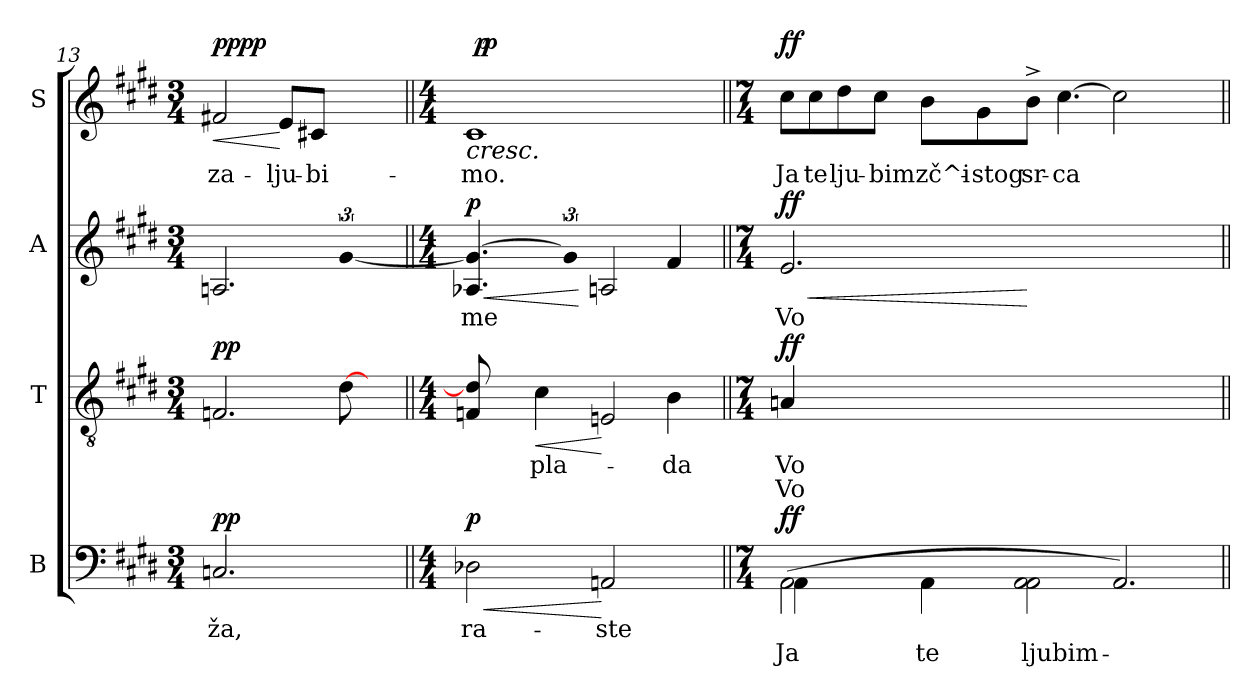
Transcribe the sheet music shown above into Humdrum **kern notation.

**kern	**text	**text	**dynam	**kern	**text	**text	**dynam	**kern	**text	**dynam	**kern	**text	**dynam
*part4	*part4	*part4	*part4	*part3	*part3	*part3	*part3	*part2	*part2	*part2	*part1	*part1	*part1
*staff4	*staff4	*staff4	*staff4	*staff3	*staff3	*staff3	*staff3	*staff2	*staff2	*staff2	*staff1	*staff1	*staff1
*I"B	*	*	*	*I"T	*	*	*	*I"A	*	*	*I"S	*	*
*clefF4	*	*	*	*clefGv2	*	*	*	*clefG2	*	*	*clefG2	*	*
*k[f#c#g#d#]	*	*	*	*k[f#c#g#d#]	*	*	*	*k[f#c#g#d#]	*	*	*k[f#c#g#d#]	*	*
*E:	*	*	*	*E:	*	*	*	*E:	*	*	*E:	*	*
*M3/4	*	*	*	*M3/4	*	*	*	*M3/4	*	*	*M3/4	*	*
=13	=13	=13	=13	=13	=13	=13	=13	=13	=13	=13	=13	=13	=13
!	!LO:LY:b	!	!LO:DY:a	!	!	!	!LO:DY:a	!	!	!	!	!LO:LY:b:cj	!LO:HP:b
!	!	!	!	!	!	!	!	!	!	!	!	!	!LO:DY:n=1:a
!	!	!	!	!	!	!	!	!	!	!	!	!	!LO:DY:n=2:b
2.Cn/	-ža,	.	pp	2.Fn/	.	.	pp	2.An/	.	.	2f#X/	za-	< pp pp
!	!	!	!	!	!	!	!	!	!	!	!	!LO:LY:b:cj	!
.	.	.	.	.	.	.	.	.	.	.	8e/L	-lju-	[
!	!	!	!	!	!	!	!	!	!	!	!	!LO:LY:b:cj	!
.	.	.	.	.	.	.	.	.	.	.	8c#X/J	-bi-	.
!	!	!	!	!	!	!	!	!LO:N:vis=2	!	!	!	!	!
3ryy	.	.	.	[>8d#\	.	.	.	[<3g#/	.	.	3ryy	.	.
.	.	.	.	24%5ryy	.	.	.	.	.	.	.	.	.
=14||	=14||	=14||	=14||	=14||	=14||	=14||	=14||	=14||	=14||	=14||	=14||	=14||	=14||
*M4/4	*	*	*	*M4/4	*	*	*	*M4/4	*	*	*M4/4	*	*
!	!LO:LY:b	!	!LO:HP:b	!	!	!	!	!	!LO:LY:b:cj	!LO:HP:b	!	!LO:LY:b:cj	!LO:HP:b
!	!	!	!LO:DY:n=1:a	!	!	!	!	!	!	!LO:DY:n=1:b	!	!	!
*	*	*	*	*	*	*	*	*	*	*	*^	*	*
*	*	*	*	*	*	*	*	*	*	*	*	*^	*	*
2D-X\	ra-	.	< p	8d#\] 8Fn/	.	.	.	4.g#/_< 4.A-X/	me-	< p	1c#	64ryy	32ryy	-mo.	<
!	!	!	!	!	!	!	!	!	!	!	!	!	!	!	!LO:DY:b
.	.	.	.	.	.	.	.	.	.	.	.	1ryy	.	.	p
!	!	!	!	!	!	!	!	!	!	!	!	!	!	!	!LO:DY:a
.	.	.	.	.	.	.	.	.	.	.	.	.	1ryy	.	p
.	.	.	.	8ryy	.	.	.	.	.	.	.	.	.	.	.
!	!	!	!	!	!LO:LY:b:cj	!	!LO:HP:b	!	!	!	!	!	!	!	!
.	.	.	.	4c#\	pla-	.	<	.	.	.	.	.	.	.	.
!	!	!	!	!	!	!	!	!LO:N:vis=16	!	!	!	!	!	!	!
.	.	.	.	.	.	.	.	24g#/]	.	.	.	.	.	.	.
.	.	.	.	.	.	.	.	12ryy	.	[	.	.	.	.	.
!	!LO:LY:b	!	!	!	!	!	!	!	!	!	!	!	!	!	!
2AAn/	-ste	.	[	2En/	.	.	[	2An/	.	.	.	.	.	.	.
!	!	!	!	!	!LO:LY:b:cj	!	!	!	!LO:LY:b:cj	!	!	!	!	!	!
4ryy	.	.	.	4B\	-da	.	.	4f#/	-	.	4ryy	.	.	.	[
.	.	.	.	.	.	.	.	.	.	.	.	8...ryy	.	.	.
.	.	.	.	.	.	.	.	.	.	.	.	.	8..ryy	.	.
*	*	*	*	*	*	*	*	*	*	*	*v	*v	*v	*	*
=15||	=15||	=15||	=15||	=15||	=15||	=15||	=15||	=15||	=15||	=15||	=15||	=15||	=15||
*M7/4	*	*	*	*M7/4	*	*	*	*M7/4	*	*	*M7/4	*	*
*^	*	*	*	*	*	*	*	*	*	*	*^	*	*
*	*	*	*	*	*	*	*	*	*	*	*	*	*^	*	*
!	!	!LO:LY:b	!LO:LY:b	!LO:DY:a	!	!LO:LY:b:cj	!LO:LY:b:cj	!LO:DY:a	!	!LO:LY:b:cj	!LO:HP:b	!	!	!	!LO:LY:b:cj	!
!	!	!	!	!	!	!	!	!	!	!	!LO:DY:n=1:a	!	!	!	!	!LO:DY:a
*	*	*	*	*	*	*	*	*	*	*	*	*v	*v	*v	*	*
(>2AA\	4AA\	.	Ja	ff	4An/	Vo-	-Vo-	ff	2.e/	Vo-	< ff	8cc#\L	Ja	ff
!	!	!	!	!	!	!	!	!	!	!	!	!	!LO:LY:b:cj	!
.	.	.	.	.	.	.	.	.	.	.	.	8cc#\	te	.
!	!	!	!	!	!	!	!	!	!	!	!	!	!LO:LY:b:cj	!
.	1..ryy	.	.	.	1..ryy	.	.	.	.	.	.	8dd#\	lju-	.
!	!	!	!	!	!	!	!	!	!	!	!	!	!LO:LY:b:cj	!
.	.	.	.	.	.	.	.	.	.	.	.	8cc#\J	-bim	.
!	!	!LO:LY:b	!LO:LY:b	!	!	!	!	!	!	!	!	!	!LO:LY:b:cj	!
4AA\	.	.	te	.	.	.	.	.	.	.	.	8b\L	zč^i-	.
!	!	!	!	!	!	!	!	!	!	!	!	!	!LO:LY:b:cj	!
.	.	.	.	.	.	.	.	.	.	.	.	8g#\	-stog	.
!	!	!LO:LY:b	!LO:LY:b	!	!	!	!	!	!	!	!	!	!LO:LY:b:cj	!
2AA\ 2AA\	.	.	ljubim-	.	.	.	.	.	1ryy	.	[	8b^>\J	sr-	.
!	!	!	!	!	!	!	!	!	!	!	!	!	!LO:LY:b:cj	!
.	.	.	.	.	.	.	.	.	.	.	.	[>4.cc#\	-ca	.
!	!	!LO:LY:b	!LO:LY:b	!	!	!	!	!	!	!	!	!	!LO:LY:b:cj	!
2.AA/)	.	-	.	.	.	.	.	.	.	.	.	2cc#\]	.	.
.	.	.	.	.	.	.	.	.	4ryy	.	.	4ryy	.	.
*v	*v	*	*	*	*	*	*	*	*	*	*	*	*	*
=||	=||	=||	=||	=||	=||	=||	=||	=||	=||	=||	=||	=||	=||
*-	*-	*-	*-	*-	*-	*-	*-	*-	*-	*-	*-	*-	*-
